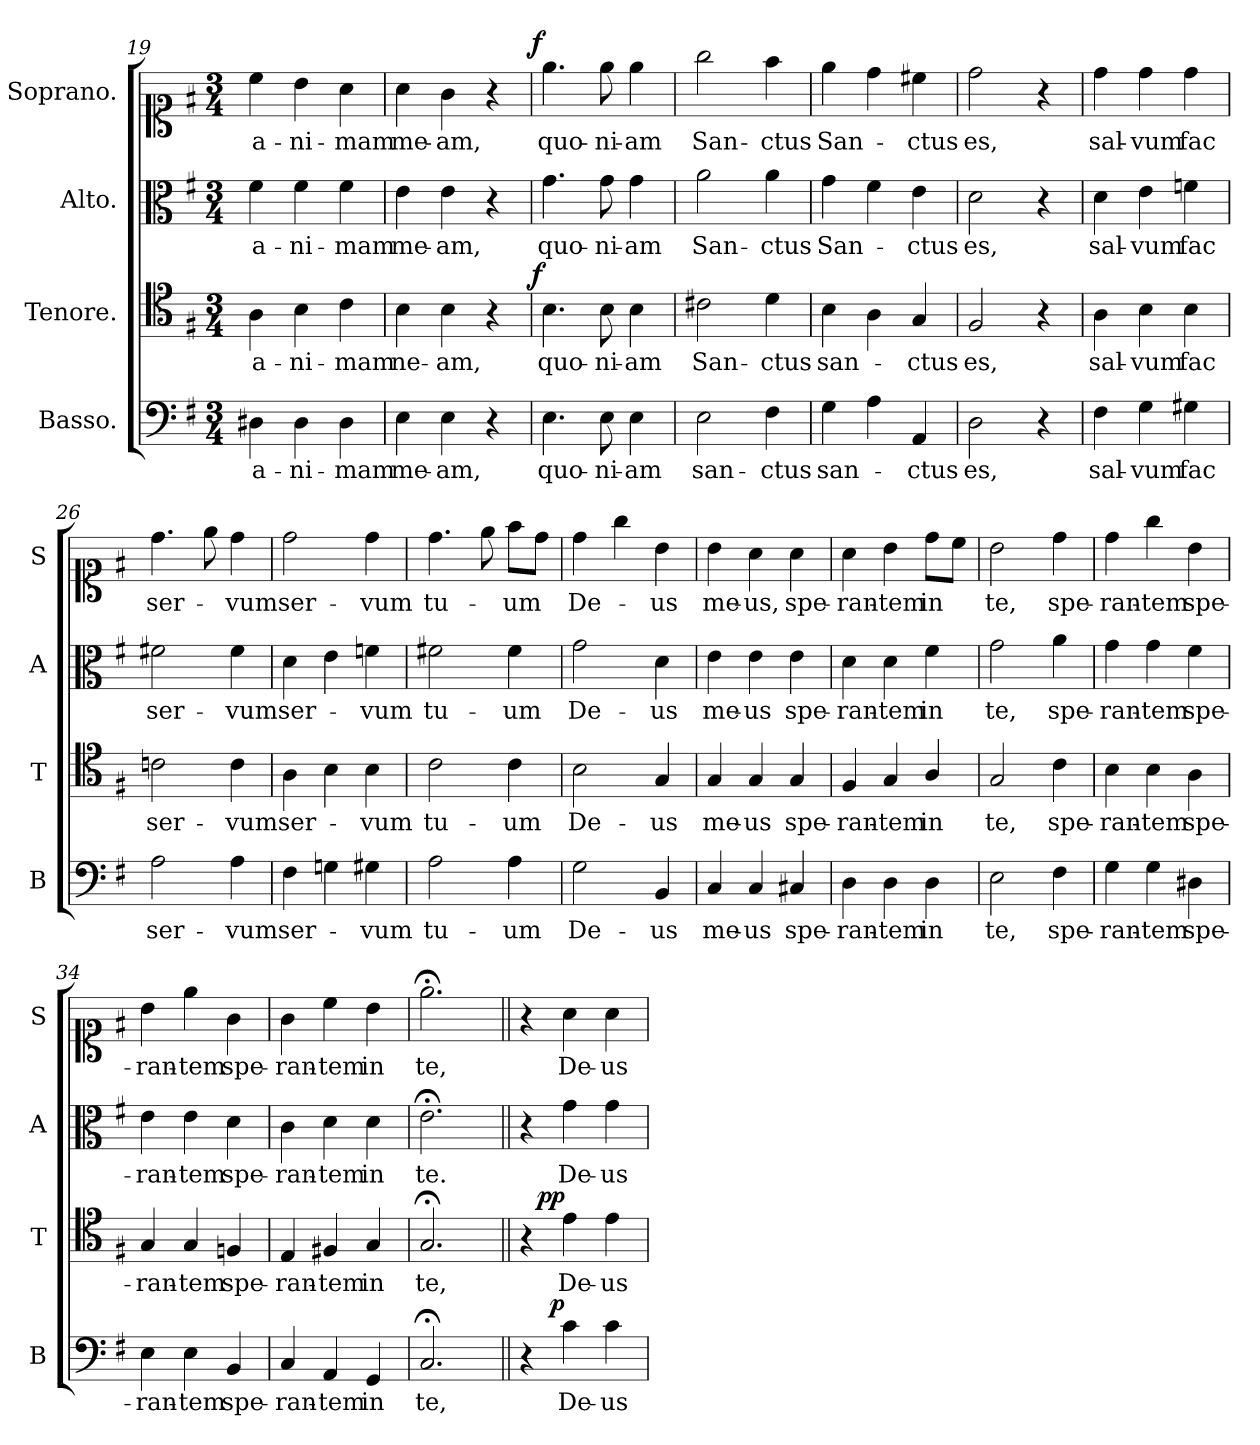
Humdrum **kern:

**kern	**text	**dynam	**kern	**text	**dynam	**kern	**text	**kern	**text	**dynam
*part4	*part4	*part4	*part3	*part3	*part3	*part2	*part2	*part1	*part1	*part1
*staff4	*staff4	*staff4	*staff3	*staff3	*staff3	*staff2	*staff2	*staff1	*staff1	*staff1
*I"Basso.	*	*	*I"Tenore.	*	*	*I"Alto.	*	*I"Soprano.	*	*
*I'B	*	*	*I'T	*	*	*I'A	*	*I'S	*	*
*clefF4	*	*	*clefC4	*	*	*clefC3	*	*clefC1	*	*
*k[f#]	*	*	*k[f#]	*	*	*k[f#]	*	*k[f#]	*	*
*G:	*	*	*G:	*	*	*G:	*	*G:	*	*
*M3/4	*	*	*M3/4	*	*	*M3/4	*	*M3/4	*	*
=19	=19	=19	=19	=19	=19	=19	=19	=19	=19	=19
4D#X\	a-	.	4A\	a-	.	4f#\	a-	4cc\	a-	.
4D#\	-ni-	.	4B\	-ni-	.	4f#\	-ni-	4b\	-ni-	.
4D#\	-mam	.	4c\	-mam	.	4f#\	-mam	4a\	-mam	.
=20	=20	=20	=20	=20	=20	=20	=20	=20	=20	=20
4E\	me-	.	4B\	ne-	.	4e\	me-	4a\	me-	.
4E\	-am,	.	4B\	-am,	.	4e\	-am,	4g\	-am,	.
4r	.	.	4r	.	.	4r	.	4r	.	.
=21	=21	=21	=21	=21	=21	=21	=21	=21	=21	=21
!	!	!	!	!	!LO:DY:b:rj	!	!	!	!	!LO:DY:b:rj
4.E\	quo-	.	4.B\	quo-	f	4.g\	quo-	4.ee\	quo-	f
8E\	-ni-	.	8B\	-ni-	.	8g\	-ni-	8ee\	-ni-	.
4E\	-am	.	4B\	-am	.	4g\	-am	4ee\	-am	.
=22	=22	=22	=22	=22	=22	=22	=22	=22	=22	=22
2E\	san-	.	2c#X\	San-	.	2a\	San-	2gg\	San-	.
4F#\	-ctus	.	4d\	-ctus	.	4a\	-ctus	4ff#\	-ctus	.
=23	=23	=23	=23	=23	=23	=23	=23	=23	=23	=23
4G\	san-	.	4B\	san-	.	4g\	San-	4ee\	San-	.
4A\	.	.	4A\	.	.	4f#\	.	4dd\	.	.
4AA/	-ctus	.	4G/	-ctus	.	4e\	-ctus	4cc#X\	-ctus	.
=24	=24	=24	=24	=24	=24	=24	=24	=24	=24	=24
2D\	es,	.	2F#/	es,	.	2d\	es,	2dd\	es,	.
4r	.	.	4r	.	.	4r	.	4r	.	.
=25	=25	=25	=25	=25	=25	=25	=25	=25	=25	=25
4F#\	sal-	.	4A\	sal-	.	4d\	sal-	4dd\	sal-	.
4G\	-vum	.	4B\	-vum	.	4e\	-vum	4dd\	-vum	.
4G#X\	fac	.	4B\	fac	.	4fn\	fac	4dd\	fac	.
=26	=26	=26	=26	=26	=26	=26	=26	=26	=26	=26
!	!	!	!	!	!LO:DY:b:rj	!	!	!	!	!
2A\	ser-	.	2cn\	ser-	fo.	2f#X\	ser-	4.dd\	ser-	.
.	.	.	.	.	.	.	.	8ee\	.	.
4A\	-vum	.	4c\	-vum	.	4f#\	-vum	4dd\	-vum	.
=27	=27	=27	=27	=27	=27	=27	=27	=27	=27	=27
4F#\	ser-	.	4A\	ser-	.	4d\	ser-	2dd\	ser-	.
4Gn\	.	.	4B\	.	.	4e\	.	.	.	.
4G#X\	-vum	.	4B\	-vum	.	4fn\	-vum	4dd\	-vum	.
=28	=28	=28	=28	=28	=28	=28	=28	=28	=28	=28
2A\	tu-	.	2c\	tu-	.	2f#X\	tu-	4.dd\	tu-	.
.	.	.	.	.	.	.	.	8ee\	.	.
4A\	-um	.	4c\	-um	.	4f#\	-um	8ff#\L	-um	.
.	.	.	.	.	.	.	.	8dd\J	.	.
=29	=29	=29	=29	=29	=29	=29	=29	=29	=29	=29
2G\	De-	.	2B\	De-	.	2g\	De-	4dd\	De-	.
.	.	.	.	.	.	.	.	4gg\	.	.
4BB/	-us	.	4G/	-us	.	4d\	-us	4b\	-us	.
=30	=30	=30	=30	=30	=30	=30	=30	=30	=30	=30
4C/	me-	.	4G/	me-	.	4e\	me-	4b\	me-	.
4C/	-us	.	4G/	-us	.	4e\	-us	4a\	-us,	.
4C#X/	spe-	.	4G/	spe-	.	4e\	spe-	4a\	spe-	.
=31	=31	=31	=31	=31	=31	=31	=31	=31	=31	=31
4D\	-ran-	.	4F#/	-ran-	.	4d\	-ran-	4a\	-ran-	.
4D\	-tem	.	4G/	-tem	.	4d\	-tem	4b\	-tem	.
4D\	in	.	4A/	in	.	4f#\	in	8dd\L	in	.
.	.	.	.	.	.	.	.	8cc\J	.	.
=32	=32	=32	=32	=32	=32	=32	=32	=32	=32	=32
2E\	te,	.	2G/	te,	.	2g\	te,	2b\	te,	.
4F#\	spe-	.	4c\	spe-	.	4a\	spe-	4dd\	spe-	.
=33	=33	=33	=33	=33	=33	=33	=33	=33	=33	=33
4G\	-ran-	.	4B\	-ran-	.	4g\	-ran-	4dd\	-ran-	.
4G\	-tem	.	4B\	-tem	.	4g\	-tem	4gg\	-tem	.
4D#X\	spe-	.	4A\	spe-	.	4f#\	spe-	4b\	spe-	.
=34	=34	=34	=34	=34	=34	=34	=34	=34	=34	=34
4E\	-ran-	.	4G/	-ran-	.	4e\	-ran-	4b\	-ran-	.
4E\	-tem	.	4G/	-tem	.	4e\	-tem	4ee\	-tem	.
4BB/	spe-	.	4Fn/	spe-	.	4d\	spe-	4g\	spe-	.
=35	=35	=35	=35	=35	=35	=35	=35	=35	=35	=35
4C/	-ran-	.	4E/	-ran-	.	4c\	-ran-	4g\	-ran-	.
4AA/	-tem	.	4F#X/	-tem	.	4d\	-tem	4cc\	-tem	.
4GG/	in	.	4G/	in	.	4d\	in	4b\	in	.
=36	=36	=36	=36	=36	=36	=36	=36	=36	=36	=36
2.C;</	te,	.	2.G;</	te,	.	2.e;<\	te.	2.ee;<\	te,	.
=37||	=37||	=37||	=37||	=37||	=37||	=37||	=37||	=37||	=37||	=37||
4r	.	.	4r	.	.	4r	.	4r	.	.
!	!	!LO:DY:b:rj	!	!	!LO:DY:b:rj	!	!	!	!	!
4c\	De-	p	4e\	De-	pp	4g\	De-	4a\	De-	.
4c\	-us	.	4e\	-us	.	4g\	-us	4a\	-us	.
=	=	=	=	=	=	=	=	=	=	=
*-	*-	*-	*-	*-	*-	*-	*-	*-	*-	*-
